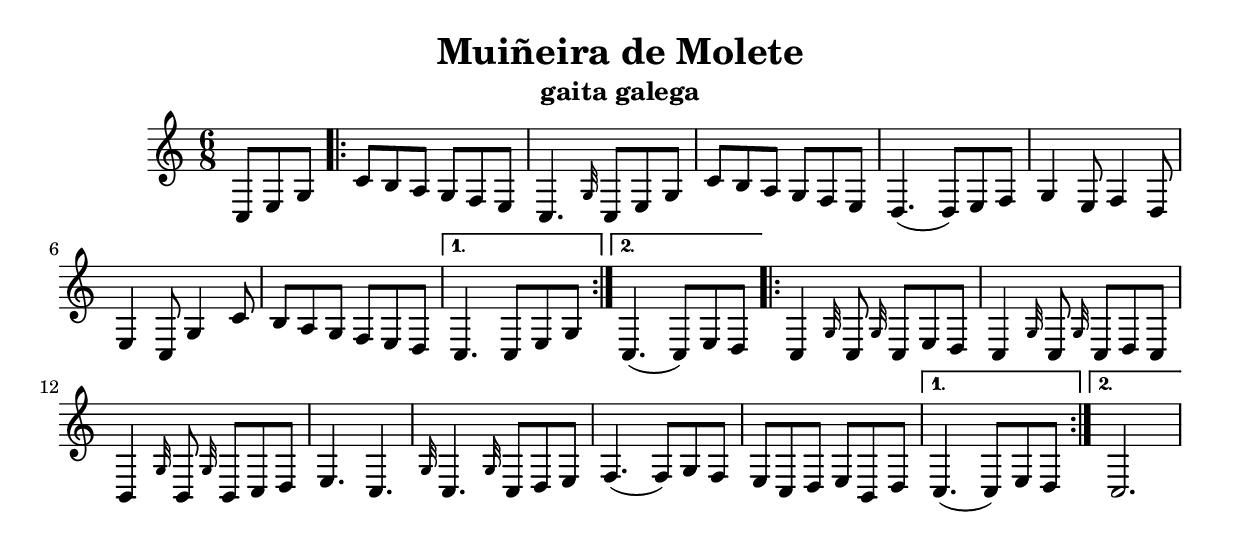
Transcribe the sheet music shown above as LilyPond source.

% Muiñeira de Molete
%
% Copyright 2013 by Nito Martinez
%
% This program is free software: you can redistribute it and/or modify
% it under the terms of the GNU General Public License as published by
% the Free Software Foundation, either version 3 of the License, or
% (at your option) any later version.
% Tradicional
\version "2.8.4"
\header {
title = "Muiñeira de Molete"
%composer = "popular"
instrument = "gaita galega"
}

%
% Master file for Galician Bagpipe
%

% Copyright 2013 by Nito Martinez
%
% This program is free software: you can redistribute it and/or modify
% it under the terms of the GNU General Public License as published by
% the Free Software Foundation, either version 3 of the License, or
% (at your option) any later version.
\version "2.16.0"

pSi = { \grace { b32 } }
pSiUp = { \grace { b'32 } }
pSol = { \grace { g32 } }
pLa = { \grace { a32 } }
pSolUp = { \grace { g'32 } }
bSi = { \grace { b32 } }
bSiDown = { \grace { b,32 } }
bFa = { \grace { f32 } }
bDo = { \grace { c32 } }
bDoDown = { \grace { c,32 } }

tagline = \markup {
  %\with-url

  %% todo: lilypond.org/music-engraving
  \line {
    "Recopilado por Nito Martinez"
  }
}




peza = {
  \relative {
    \clef treble
    \time 6/8
    \partial 4.
      c8 e g     
    \repeat volta 2
    {
      c8 b a g f e c4. \pSolUp c,8 e g c b a g f e d4.( d8 ) e f g4 e8 f4 d8 e4 c8 g'4 c8  b8 a g f e d
    }
    \alternative
    {
      { c4. c8 e g }
      { c,4.(c8) e8 d }
    }
    \repeat volta 2
    {
      c4 \pSolUp c,8 \pSolUp c, e8 d c4 \pSolUp c,8 \pSolUp c, d c b4 \pSolUp b,8 \pSolUp b,8 c d 
      e4. c4. \pSolUp c,4. \pSolUp c,8 d e f4.(f8) g f e c d e b d
    }
    \alternative
    {
      { c4.( c8 ) e d }
      { c2. }
    }
  }
}



\score {
  \peza
  \layout {}
}

\score {
  
  \unfoldRepeats {
    \peza
  }
  \midi { 
%    \tempo 4=72
  }
}
